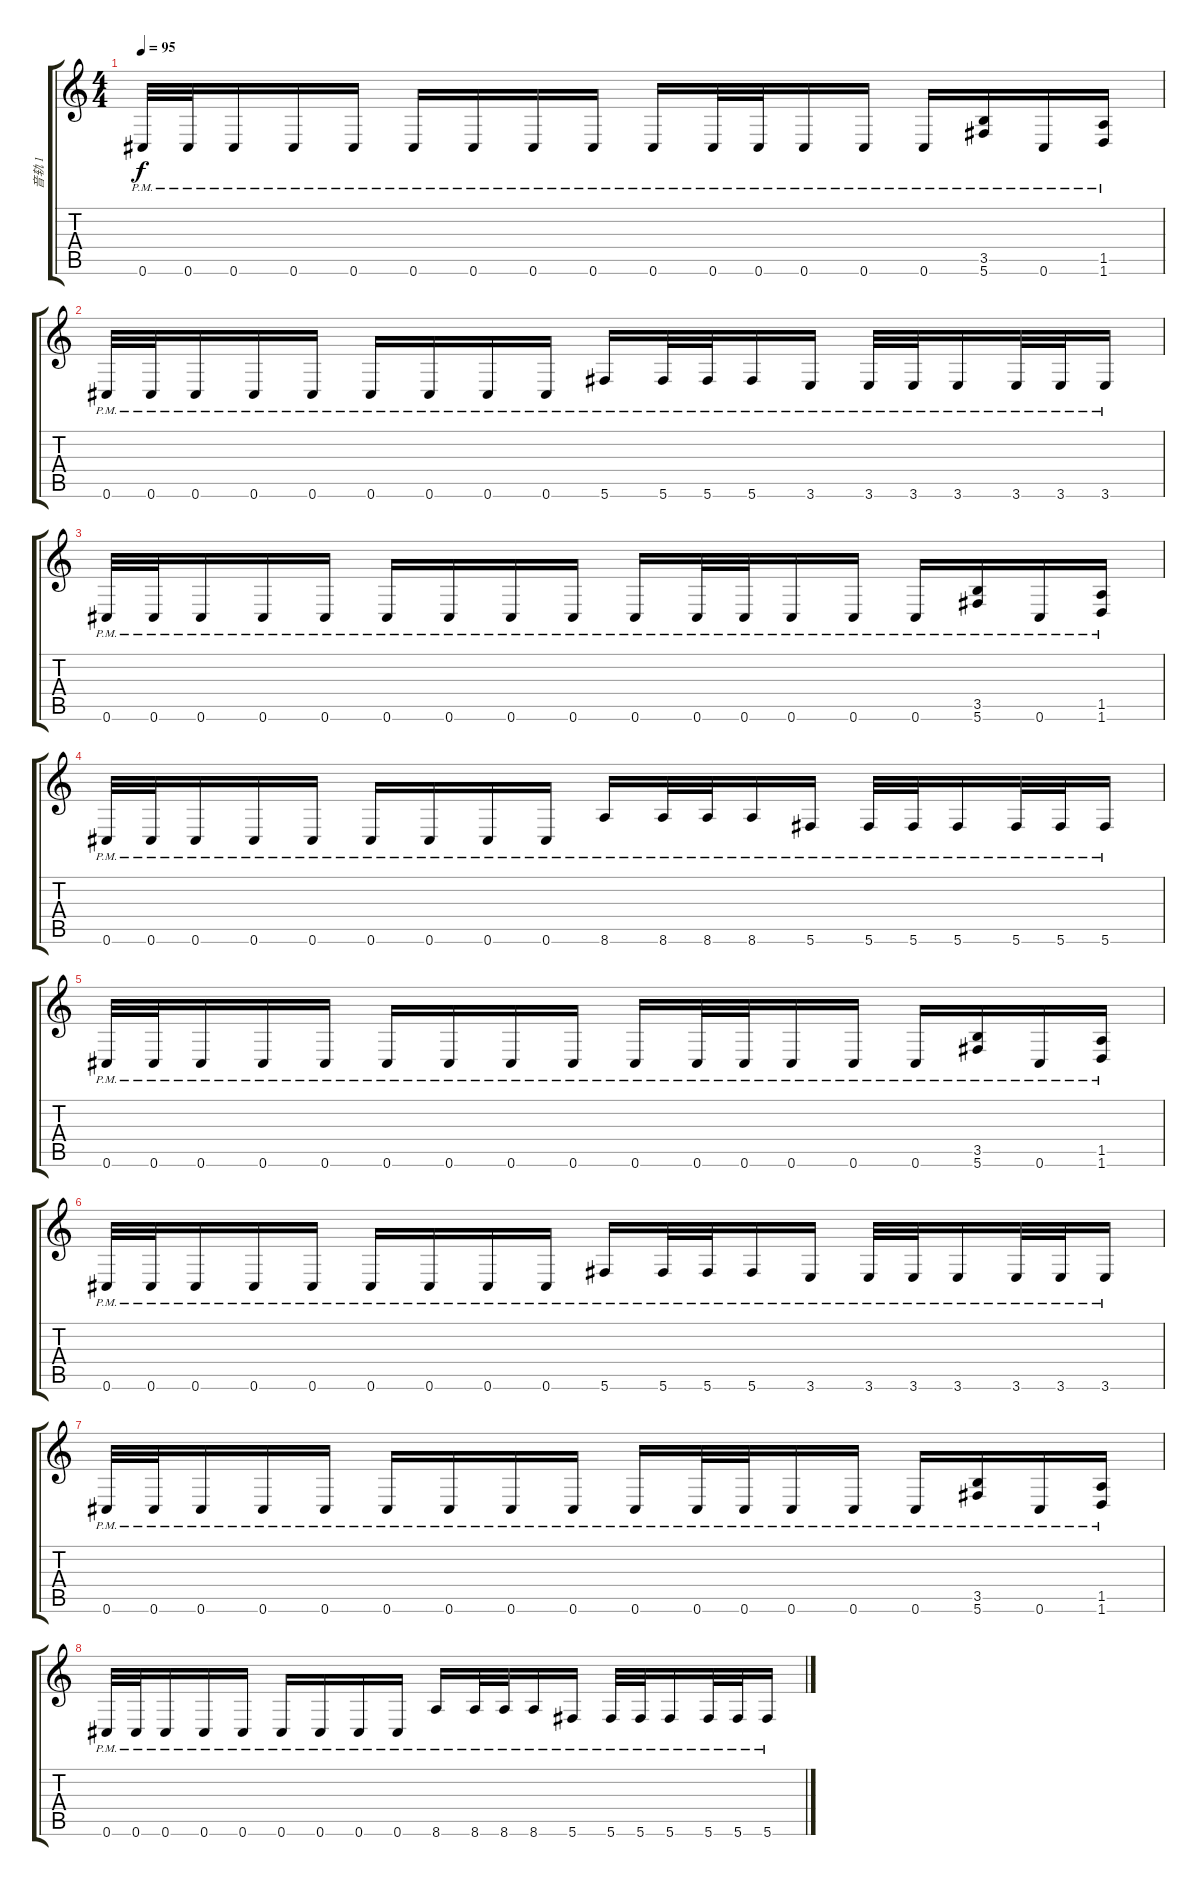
\track ("音轨 1" "音轨 1") {instrument distortionguitar}
\staff {score tabs}
\tuning (Eb4 Bb3 Gb3 Db3 Ab2 Db2) {hide}
\ts (4 4)
\tempo 95
\clef g2
\ks c
0.6{pm}.32{dy f} 0.6{pm}.32 0.6{pm}.16 0.6{pm}.16 0.6{pm}.16 0.6{pm}.16 0.6{pm}.16 0.6{pm}.16 0.6{pm}.16 0.6{pm}.16 0.6{pm}.32 0.6{pm}.32 0.6{pm}.16 0.6{pm}.16 0.6{pm}.16 (3.5{pm} 5.6{pm}).16 0.6{pm}.16 (1.5{pm} 1.6{pm}).16 |
0.6{pm}.32 0.6{pm}.32 0.6{pm}.16 0.6{pm}.16 0.6{pm}.16 0.6{pm}.16 0.6{pm}.16 0.6{pm}.16 0.6{pm}.16 5.6{pm}.16 5.6{pm}.32 5.6{pm}.32 5.6{pm}.16 3.6{pm}.16 3.6{pm}.32 3.6{pm}.32 3.6{pm}.16 3.6{pm}.32 3.6{pm}.32 3.6{pm}.16 |
0.6{pm}.32 0.6{pm}.32 0.6{pm}.16 0.6{pm}.16 0.6{pm}.16 0.6{pm}.16 0.6{pm}.16 0.6{pm}.16 0.6{pm}.16 0.6{pm}.16 0.6{pm}.32 0.6{pm}.32 0.6{pm}.16 0.6{pm}.16 0.6{pm}.16 (3.5{pm} 5.6{pm}).16 0.6{pm}.16 (1.5{pm} 1.6{pm}).16 |
0.6{pm}.32 0.6{pm}.32 0.6{pm}.16 0.6{pm}.16 0.6{pm}.16 0.6{pm}.16 0.6{pm}.16 0.6{pm}.16 0.6{pm}.16 8.6{pm}.16 8.6{pm}.32 8.6{pm}.32 8.6{pm}.16 5.6{pm}.16 5.6{pm}.32 5.6{pm}.32 5.6{pm}.16 5.6{pm}.32 5.6{pm}.32 5.6{pm}.16 |
0.6{pm}.32 0.6{pm}.32 0.6{pm}.16 0.6{pm}.16 0.6{pm}.16 0.6{pm}.16 0.6{pm}.16 0.6{pm}.16 0.6{pm}.16 0.6{pm}.16 0.6{pm}.32 0.6{pm}.32 0.6{pm}.16 0.6{pm}.16 0.6{pm}.16 (3.5{pm} 5.6{pm}).16 0.6{pm}.16 (1.5{pm} 1.6{pm}).16 |
0.6{pm}.32 0.6{pm}.32 0.6{pm}.16 0.6{pm}.16 0.6{pm}.16 0.6{pm}.16 0.6{pm}.16 0.6{pm}.16 0.6{pm}.16 5.6{pm}.16 5.6{pm}.32 5.6{pm}.32 5.6{pm}.16 3.6{pm}.16 3.6{pm}.32 3.6{pm}.32 3.6{pm}.16 3.6{pm}.32 3.6{pm}.32 3.6{pm}.16 |
0.6{pm}.32 0.6{pm}.32 0.6{pm}.16 0.6{pm}.16 0.6{pm}.16 0.6{pm}.16 0.6{pm}.16 0.6{pm}.16 0.6{pm}.16 0.6{pm}.16 0.6{pm}.32 0.6{pm}.32 0.6{pm}.16 0.6{pm}.16 0.6{pm}.16 (3.5{pm} 5.6{pm}).16 0.6{pm}.16 (1.5{pm} 1.6{pm}).16 |
0.6{pm}.32 0.6{pm}.32 0.6{pm}.16 0.6{pm}.16 0.6{pm}.16 0.6{pm}.16 0.6{pm}.16 0.6{pm}.16 0.6{pm}.16 8.6{pm}.16 8.6{pm}.32 8.6{pm}.32 8.6{pm}.16 5.6{pm}.16 5.6{pm}.32 5.6{pm}.32 5.6{pm}.16 5.6{pm}.32 5.6{pm}.32 5.6{pm}.16
